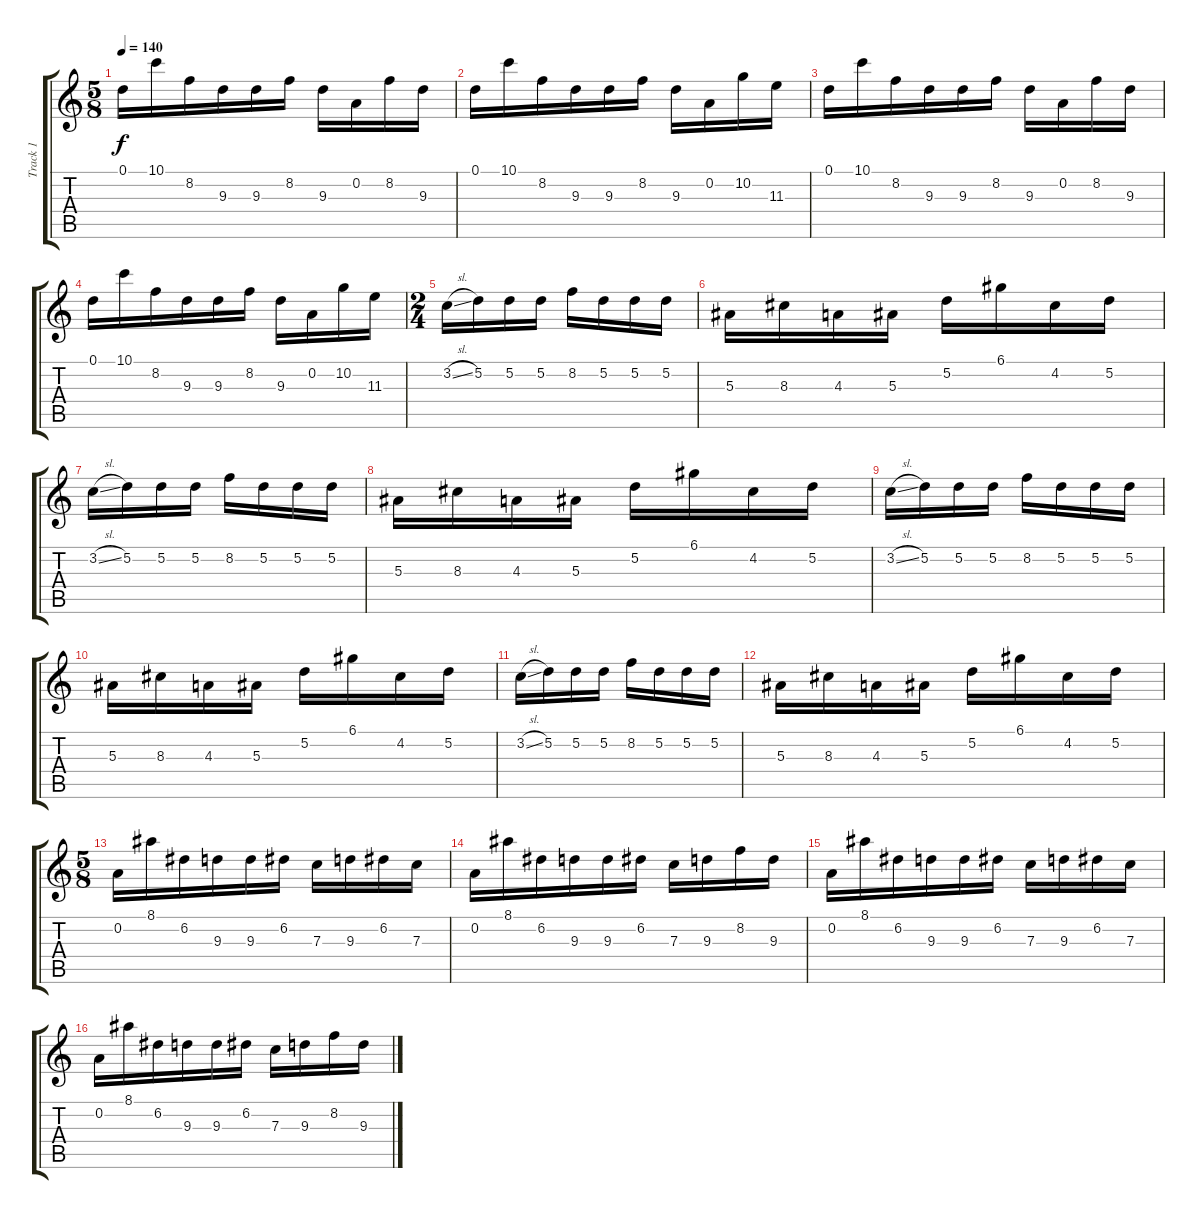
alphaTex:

\track ("Track 1" "Track 1") {instrument distortionguitar}
\staff {score tabs}
\tuning (D4 A3 F3 C3 G2 D2) {hide}
\ts (5 8)
\tempo 140
\clef g2
\ks c
0.1.16{dy f} 10.1.16 8.2.16 9.3.16 9.3.16 8.2.16 9.3.16 0.2.16 8.2.16 9.3.16 |
0.1.16 10.1.16 8.2.16 9.3.16 9.3.16 8.2.16 9.3.16 0.2.16 10.2.16 11.3.16 |
0.1.16 10.1.16 8.2.16 9.3.16 9.3.16 8.2.16 9.3.16 0.2.16 8.2.16 9.3.16 |
0.1.16 10.1.16 8.2.16 9.3.16 9.3.16 8.2.16 9.3.16 0.2.16 10.2.16 11.3.16 |
\ts (2 4)
3.2{sl}.16 5.2.16 5.2.16 5.2.16 8.2.16 5.2.16 5.2.16 5.2.16 |
5.3.16 8.3.16 4.3.16 5.3.16 5.2.16 6.1.16 4.2.16 5.2.16 |
3.2{sl}.16 5.2.16 5.2.16 5.2.16 8.2.16 5.2.16 5.2.16 5.2.16 |
5.3.16 8.3.16 4.3.16 5.3.16 5.2.16 6.1.16 4.2.16 5.2.16 |
3.2{sl}.16 5.2.16 5.2.16 5.2.16 8.2.16 5.2.16 5.2.16 5.2.16 |
5.3.16 8.3.16 4.3.16 5.3.16 5.2.16 6.1.16 4.2.16 5.2.16 |
3.2{sl}.16 5.2.16 5.2.16 5.2.16 8.2.16 5.2.16 5.2.16 5.2.16 |
5.3.16 8.3.16 4.3.16 5.3.16 5.2.16 6.1.16 4.2.16 5.2.16 |
\ts (5 8)
0.2.16 8.1.16 6.2.16 9.3.16 9.3.16 6.2.16 7.3.16 9.3.16 6.2.16 7.3.16 |
0.2.16 8.1.16 6.2.16 9.3.16 9.3.16 6.2.16 7.3.16 9.3.16 8.2.16 9.3.16 |
0.2.16 8.1.16 6.2.16 9.3.16 9.3.16 6.2.16 7.3.16 9.3.16 6.2.16 7.3.16 |
0.2.16 8.1.16 6.2.16 9.3.16 9.3.16 6.2.16 7.3.16 9.3.16 8.2.16 9.3.16
